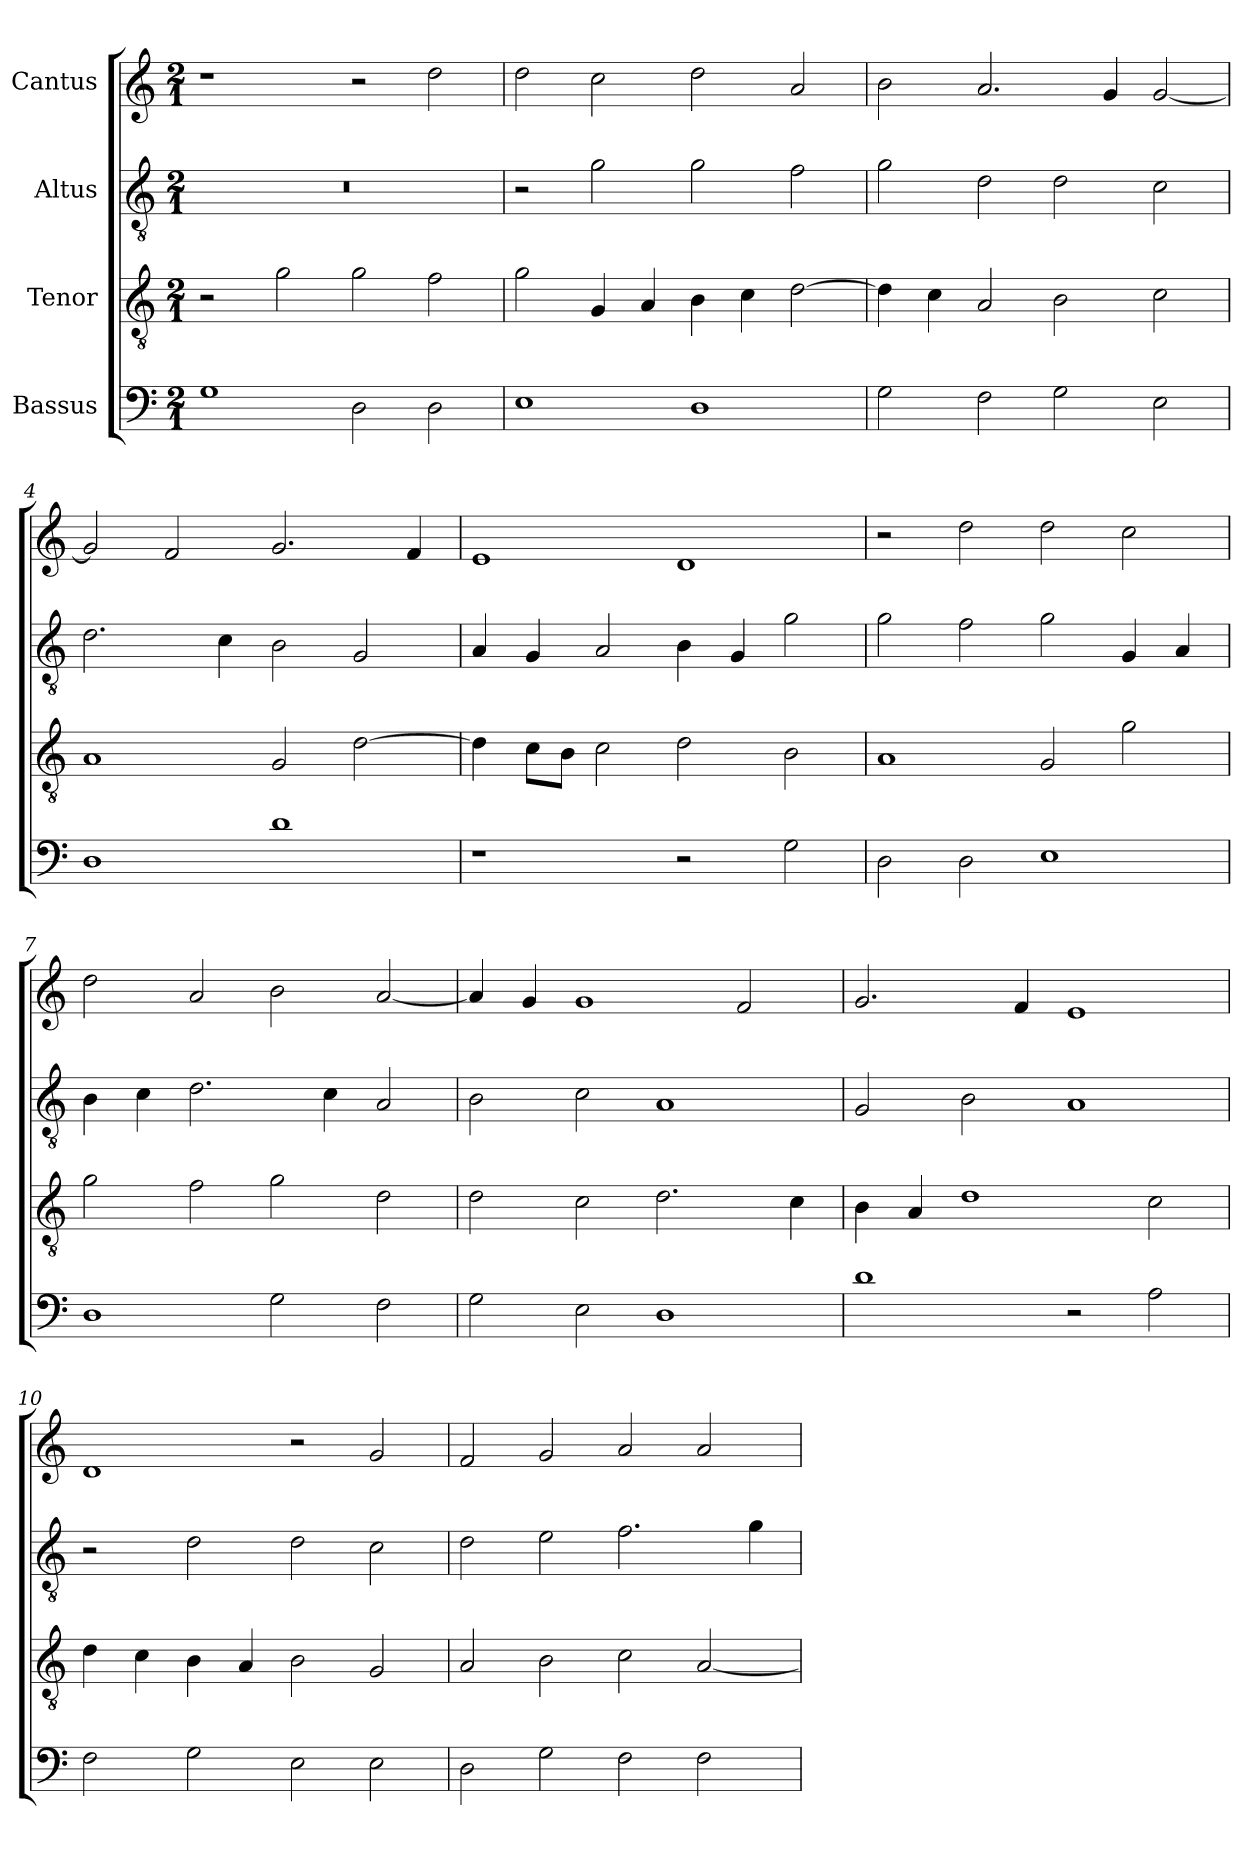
**kern	**kern	**kern	**kern
*part4	*part3	*part2	*part1
*staff4	*staff3	*staff2	*staff1
*I"Bassus	*I"Tenor	*I"Altus	*I"Cantus
!!LO:PB:g=z
*clefF4	*clefGv2	*clefGv2	*clefG2
*	*ITrd7c12	*ITrd7c12	*
*k[]	*k[]	*k[]	*k[]
*C:	*C:	*C:	*C:
*M2/1	*M2/1	*M2/1	*M2/1
*MM320	*MM320	*MM320	*MM320
=1	=1	=1	=1
!	!	!LO:N:vis=1	!
1Gi	2r	0r	1r
.	2Gi\	.	.
2Di\	2Gi\	.	2r
2Di\	2Fi\	.	2ddi\
=2	=2	=2	=2
1Ei	2Gi\	2r	2ddi\
.	4GGi/	2Gi\	2cci\
.	4AAi/	.	.
1Di	4BBi\	2Gi\	2ddi\
.	4Ci\	.	.
.	[>2Di\	2Fi\	2ai/
=3	=3	=3	=3
2Gi\	4Di\]	2Gi\	2bi\
.	4Ci\	.	.
2Fi\	2AAi/	2Di\	2.ai/
2Gi\	2BBi\	2Di\	.
.	.	.	4gi/
2Ei\	2Ci\	2Ci\	[<2gi/
=4	=4	=4	=4
1Di	1AAi	2.Di\	2gi/]
.	.	.	2fi/
.	.	4Ci\	.
1di	2GGi/	2BBi\	2.gi/
.	[>2Di\	2GGi/	.
.	.	.	4fi/
=5	=5	=5	=5
1r	4Di\]	4AAi/	1ei
.	8Ci\L	4GGi/	.
.	8BBi\J	.	.
.	2Ci\	2AAi/	.
2r	2Di\	4BBi\	1di
.	.	4GGi/	.
2Gi\	2BBi\	2Gi\	.
!!LO:LB:g=z
=6	=6	=6	=6
2Di\	1AAi	2Gi\	2r
2Di\	.	2Fi\	2ddi\
1Ei	2GGi/	2Gi\	2ddi\
.	2Gi\	4GGi/	2cci\
.	.	4AAi/	.
=7	=7	=7	=7
1Di	2Gi\	4BBi\	2ddi\
.	.	4Ci\	.
.	2Fi\	2.Di\	2ai/
2Gi\	2Gi\	.	2bi\
.	.	4Ci\	.
2Fi\	2Di\	2AAi/	[<2ai/
=8	=8	=8	=8
2Gi\	2Di\	2BBi\	4ai/]
.	.	.	4gi/
2Ei\	2Ci\	2Ci\	1gi
1Di	2.Di\	1AAi	.
.	.	.	2fi/
.	4Ci\	.	.
=9	=9	=9	=9
1di	4BBi\	2GGi/	2.gi/
.	4AAi/	.	.
.	1Di	2BBi\	.
.	.	.	4fi/
2r	.	1AAi	1ei
2Ai\	2Ci\	.	.
=10	=10	=10	=10
2Fi\	4Di\	2r	1di
.	4Ci\	.	.
2Gi\	4BBi\	2Di\	.
.	4AAi/	.	.
2Ei\	2BBi\	2Di\	2r
2Ei\	2GGi/	2Ci\	2gi/
!!LO:LB:g=z
=11	=11	=11	=11
2Di\	2AAi/	2Di\	2fi/
2Gi\	2BBi\	2Ei\	2gi/
2Fi\	2Ci\	2.Fi\	2ai/
2Fi\	[<2AAi/	.	2ai/
.	.	4Gi\	.
=	=	=	=
*-	*-	*-	*-
